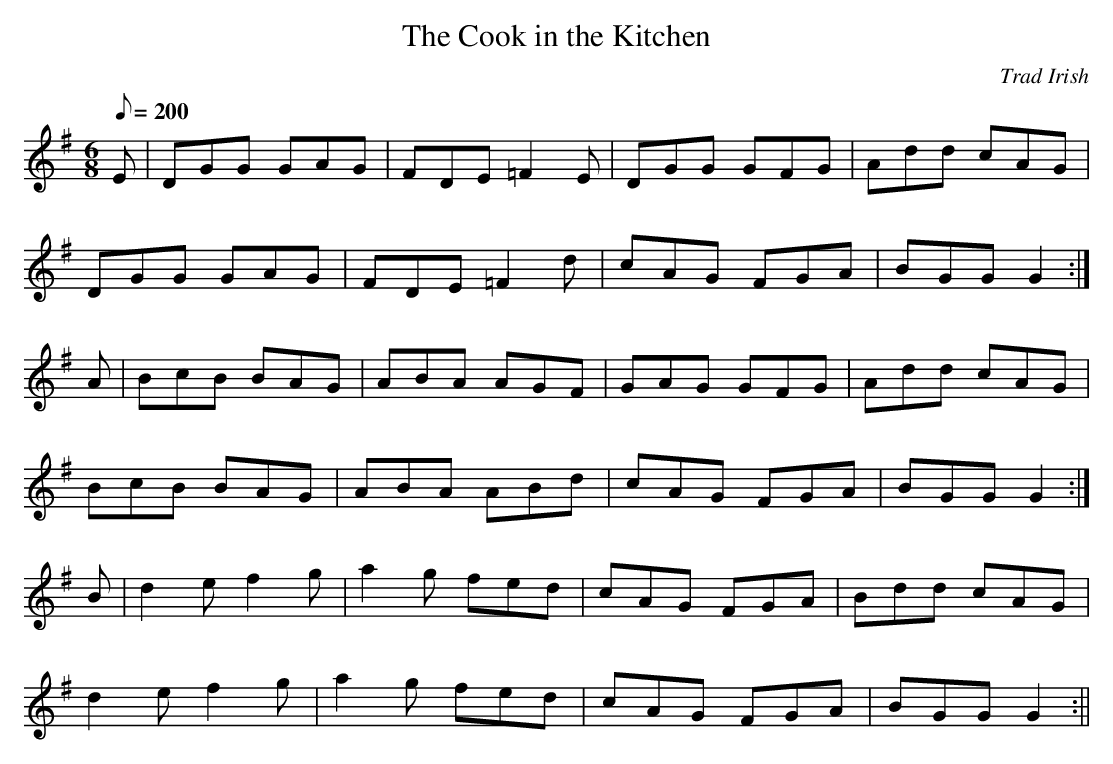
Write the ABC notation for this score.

X:1
T:The Cook in the Kitchen
M:6/8
L:1/8
Q:200
C:Trad Irish
K:G
E|DGG GAG|FDE =F2 E|DGG GFG|Add cAG|!
DGG GAG|FDE =F2 d|cAG FGA|BGG G2:|!
A|BcB BAG|ABA AGF|GAG GFG|Add cAG|!
BcB BAG|ABA ABd|cAG FGA|BGG G2:|!
B|d2 e f2 g|a2 g fed|cAG FGA|Bdd cAG|!
d2 e f2 g|a2 g fed|cAG FGA|BGG G2:||!
